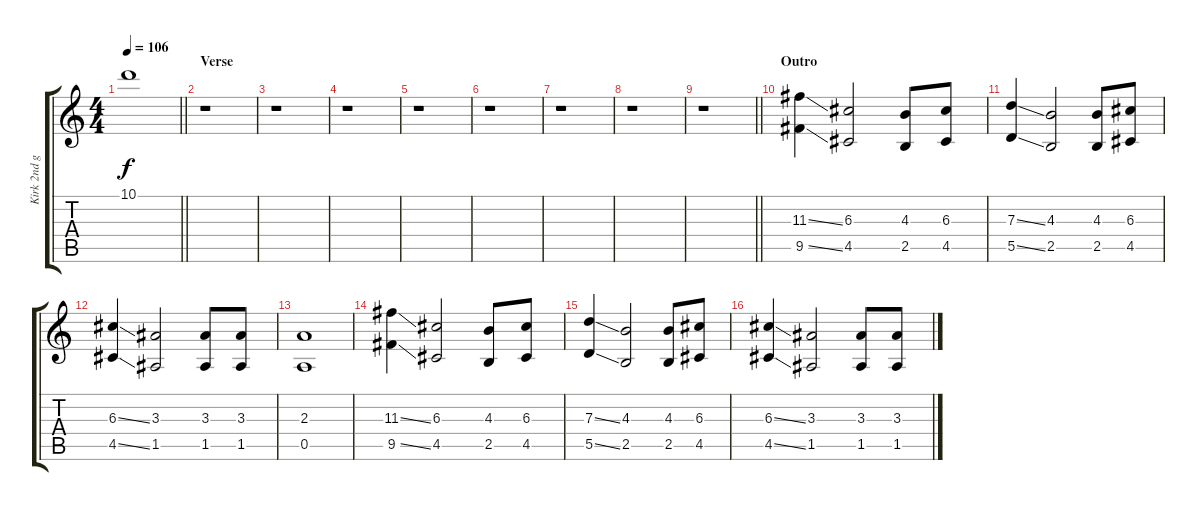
\track ("Kirk 2nd guitar" "Kirk 2nd g") {instrument distortionguitar}
\staff {score tabs}
\tuning (E4 B3 G3 D3 A2 E2) {hide}
\ts (4 4)
\tempo 106
\clef g2
\barLineRight lightlight
\ks c
10.1{t}.1{dy f} |
\section ("" "Verse")
r.1 |
r.1 |
r.1 |
r.1 |
r.1 |
r.1 |
r.1 |
\barLineRight lightlight
r.1 |
\section ("" "Outro")
(11.3{ss} 9.5{ss}).4 (6.3 4.5).2 (4.3 2.5).8 (6.3 4.5).8 |
(7.3{ss} 5.5{ss}).4 (4.3 2.5).2 (4.3 2.5).8 (6.3 4.5).8 |
(6.3{ss} 4.5{ss}).4 (3.3 1.5).2 (3.3 1.5).8 (3.3 1.5).8 |
(2.3 0.5).1 |
(11.3{ss} 9.5{ss}).4 (6.3 4.5).2 (4.3 2.5).8 (6.3 4.5).8 |
(7.3{ss} 5.5{ss}).4 (4.3 2.5).2 (4.3 2.5).8 (6.3 4.5).8 |
(6.3{ss} 4.5{ss}).4 (3.3 1.5).2 (3.3 1.5).8 (3.3 1.5).8
